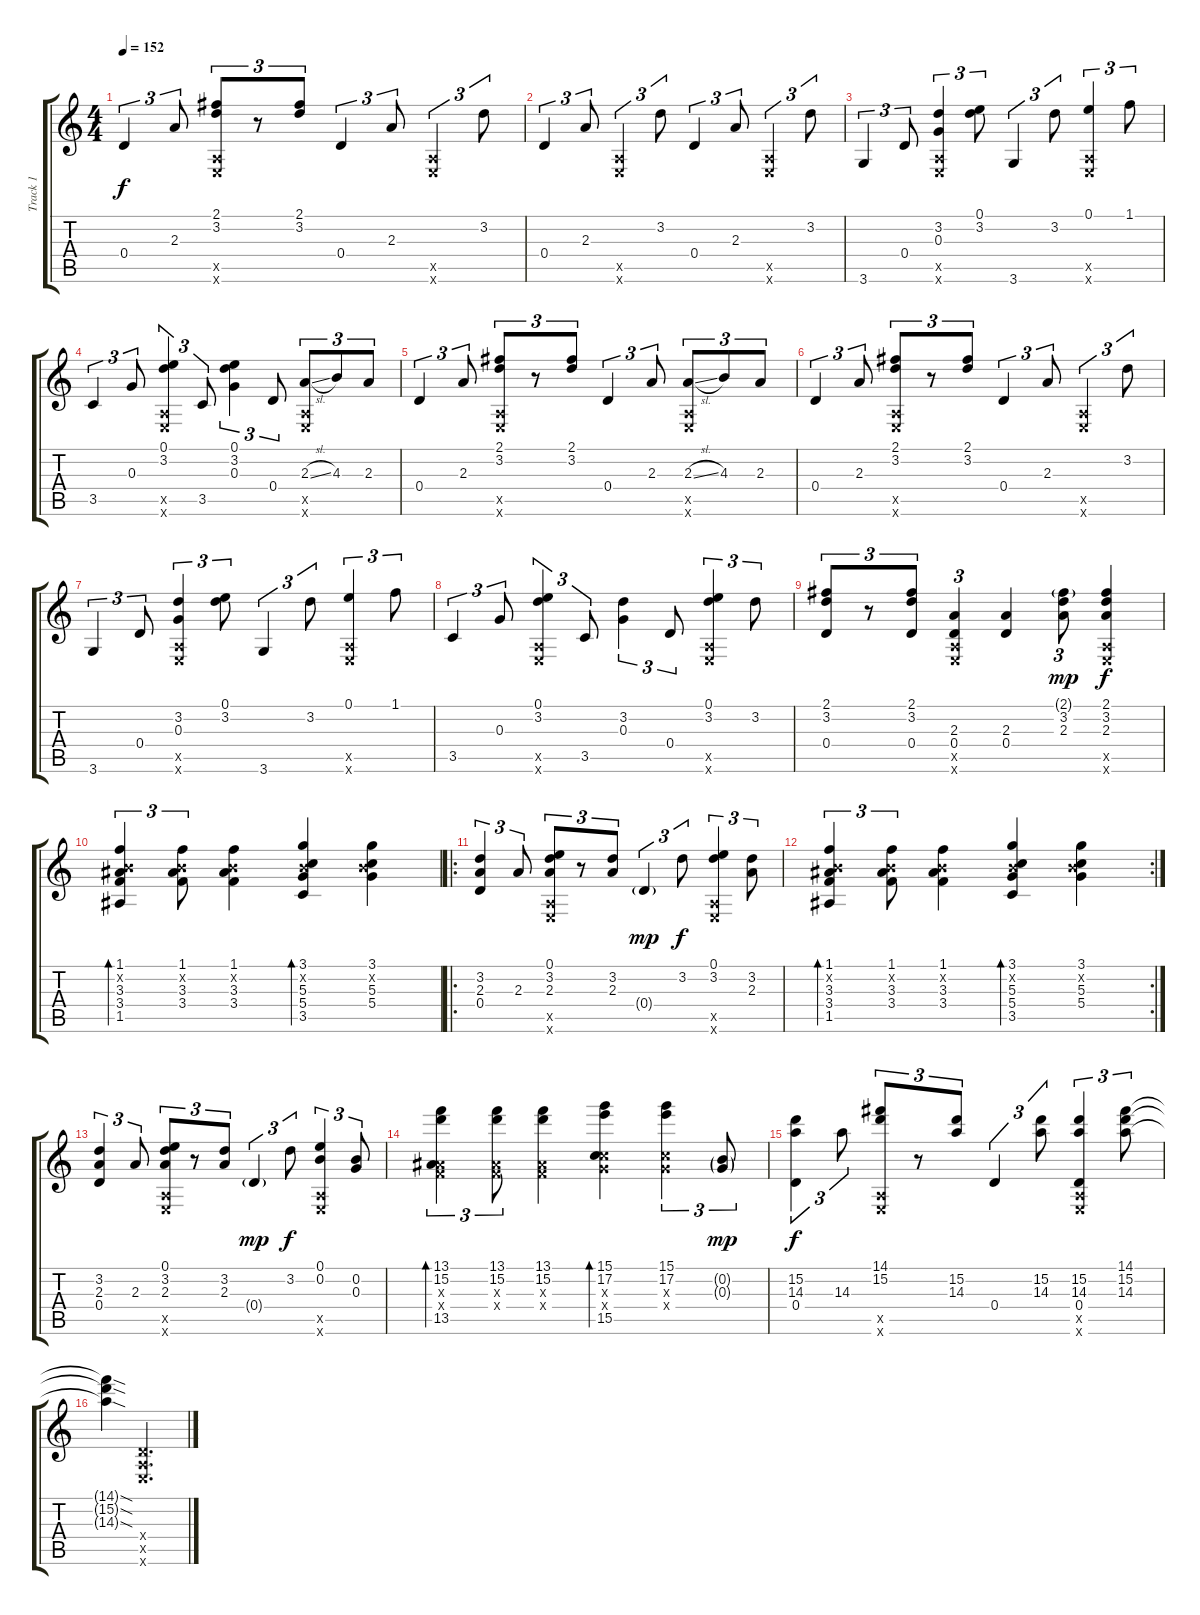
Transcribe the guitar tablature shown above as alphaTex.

\track ("Track 1" "Track 1") {instrument acousticguitarsteel}
\staff {score tabs}
\tuning (E4 B3 G3 D3 A2 E2) {hide}
\ts (4 4)
\tempo 152
\clef g2
\ks c
0.4.4{tu (3 2) dy f} 2.3.8{tu (3 2)} (2.1 3.2 0.5{x} 0.6{x}).8{tu (3 2)} r.8{tu (3 2)} (2.1 3.2).8{tu (3 2)} 0.4.4{tu (3 2)} 2.3.8{tu (3 2)} (0.5{x} 0.6{x}).4{tu (3 2)} 3.2.8{tu (3 2)} |
0.4.4{tu (3 2)} 2.3.8{tu (3 2)} (0.5{x} 0.6{x}).4{tu (3 2)} 3.2.8{tu (3 2)} 0.4.4{tu (3 2)} 2.3.8{tu (3 2)} (0.5{x} 0.6{x}).4{tu (3 2)} 3.2.8{tu (3 2)} |
3.6.4{tu (3 2)} 0.4.8{tu (3 2)} (3.2 0.3 0.5{x} 0.6{x}).4{tu (3 2)} (0.1 3.2).8{tu (3 2)} 3.6.4{tu (3 2)} 3.2.8{tu (3 2)} (0.1 0.5{x} 0.6{x}).4{tu (3 2)} 1.1.8{tu (3 2)} |
3.5.4{tu (3 2)} 0.3.8{tu (3 2)} (0.1 3.2 0.5{x} 0.6{x}).4{tu (3 2)} 3.5.8{tu (3 2)} (0.1 3.2 0.3).4{tu (3 2)} 0.4.8{tu (3 2)} (2.3{sl} 0.5{x} 0.6{x}).8{tu (3 2)} 4.3.8{tu (3 2)} 2.3.8{tu (3 2)} |
0.4.4{tu (3 2)} 2.3.8{tu (3 2)} (2.1 3.2 0.5{x} 0.6{x}).8{tu (3 2)} r.8{tu (3 2)} (2.1 3.2).8{tu (3 2)} 0.4.4{tu (3 2)} 2.3.8{tu (3 2)} (2.3{sl} 0.5{x} 0.6{x}).8{tu (3 2)} 4.3.8{tu (3 2)} 2.3.8{tu (3 2)} |
0.4.4{tu (3 2)} 2.3.8{tu (3 2)} (2.1 3.2 0.5{x} 0.6{x}).8{tu (3 2)} r.8{tu (3 2)} (2.1 3.2).8{tu (3 2)} 0.4.4{tu (3 2)} 2.3.8{tu (3 2)} (0.5{x} 0.6{x}).4{tu (3 2)} 3.2.8{tu (3 2)} |
3.6.4{tu (3 2)} 0.4.8{tu (3 2)} (3.2 0.3 0.5{x} 0.6{x}).4{tu (3 2)} (0.1 3.2).8{tu (3 2)} 3.6.4{tu (3 2)} 3.2.8{tu (3 2)} (0.1 0.5{x} 0.6{x}).4{tu (3 2)} 1.1.8{tu (3 2)} |
3.5.4{tu (3 2)} 0.3.8{tu (3 2)} (0.1 3.2 0.5{x} 0.6{x}).4{tu (3 2)} 3.5.8{tu (3 2)} (3.2 0.3).4{tu (3 2)} 0.4.8{tu (3 2)} (0.1 3.2 0.5{x} 0.6{x}).4{tu (3 2)} 3.2.8{tu (3 2)} |
(2.1 3.2 0.4).8{tu (3 2)} r.8{tu (3 2)} (2.1 3.2 0.4).8{tu (3 2)} (2.3 0.4 0.5{x} 0.6{x}).4{tu (3 2)} (2.3 0.4).4 (2.1{g} 3.2 2.3).8{tu (3 2) dy mp} (2.1 3.2 2.3 0.5{x} 0.6{x}).4{dy f} |
(1.1 0.2{x} 3.3 3.4 1.5).4{tu (3 2) bd 60} (1.1 0.2{x} 3.3 3.4).8{tu (3 2)} (1.1 0.2{x} 3.3 3.4).4 (3.1 0.2{x} 5.3 5.4 3.5).4{bd 60} (3.1 0.2{x} 5.3 5.4).4 |
\ro
(3.2 2.3 0.4).4{tu (3 2)} 2.3.8{tu (3 2)} (0.1 3.2 2.3 0.5{x} 0.6{x}).8{tu (3 2)} r.8{tu (3 2)} (3.2 2.3).8{tu (3 2)} 0.4{g}.4{tu (3 2) dy mp} 3.2.8{tu (3 2) dy f} (0.1 3.2 0.5{x} 0.6{x}).4{tu (3 2)} (3.2 2.3).8{tu (3 2)} |
\rc 2
(1.1 0.2{x} 3.3 3.4 1.5).4{tu (3 2) bd 60} (1.1 0.2{x} 3.3 3.4).8{tu (3 2)} (1.1 0.2{x} 3.3 3.4).4 (3.1 0.2{x} 5.3 5.4 3.5).4{bd 60} (3.1 0.2{x} 5.3 5.4).4 |
(3.2 2.3 0.4).4{tu (3 2)} 2.3.8{tu (3 2)} (0.1 3.2 2.3 0.5{x} 0.6{x}).8{tu (3 2)} r.8{tu (3 2)} (3.2 2.3).8{tu (3 2)} 0.4{g}.4{tu (3 2) dy mp} 3.2.8{tu (3 2) dy f} (0.1 0.2 0.5{x} 0.6{x}).4{tu (3 2)} (0.2 0.3).8{tu (3 2)} |
(13.1 15.2 3.3{x} 3.4{x} 13.5).4{tu (3 2) bd 60} (13.1 15.2 3.3{x} 3.4{x}).8{tu (3 2)} (13.1 15.2 3.3{x} 3.4{x}).4 (15.1 17.2 5.3{x} 5.4{x} 15.5).4{bd 60} (15.1 17.2 5.3{x} 5.4{x}).4{tu (3 2)} (0.2{g} 0.3{g}).8{tu (3 2) dy mp} |
(15.2 14.3 0.4).4{tu (3 2) dy f} 14.3.8{tu (3 2)} (14.1 15.2 0.5{x} 0.6{x}).8{tu (3 2)} r.8{tu (3 2)} (15.2 14.3).8{tu (3 2)} 0.4.4{tu (3 2)} (15.2 14.3).8{tu (3 2)} (15.2 14.3 0.4 0.5{x} 0.6{x}).4{tu (3 2)} (14.1 15.2 14.3).8{tu (3 2)} |
(14.1{sod t} 15.2{sod t} 14.3{sod t}).4 (0.4{x} 0.5{x} 0.6{x}).2{d}
